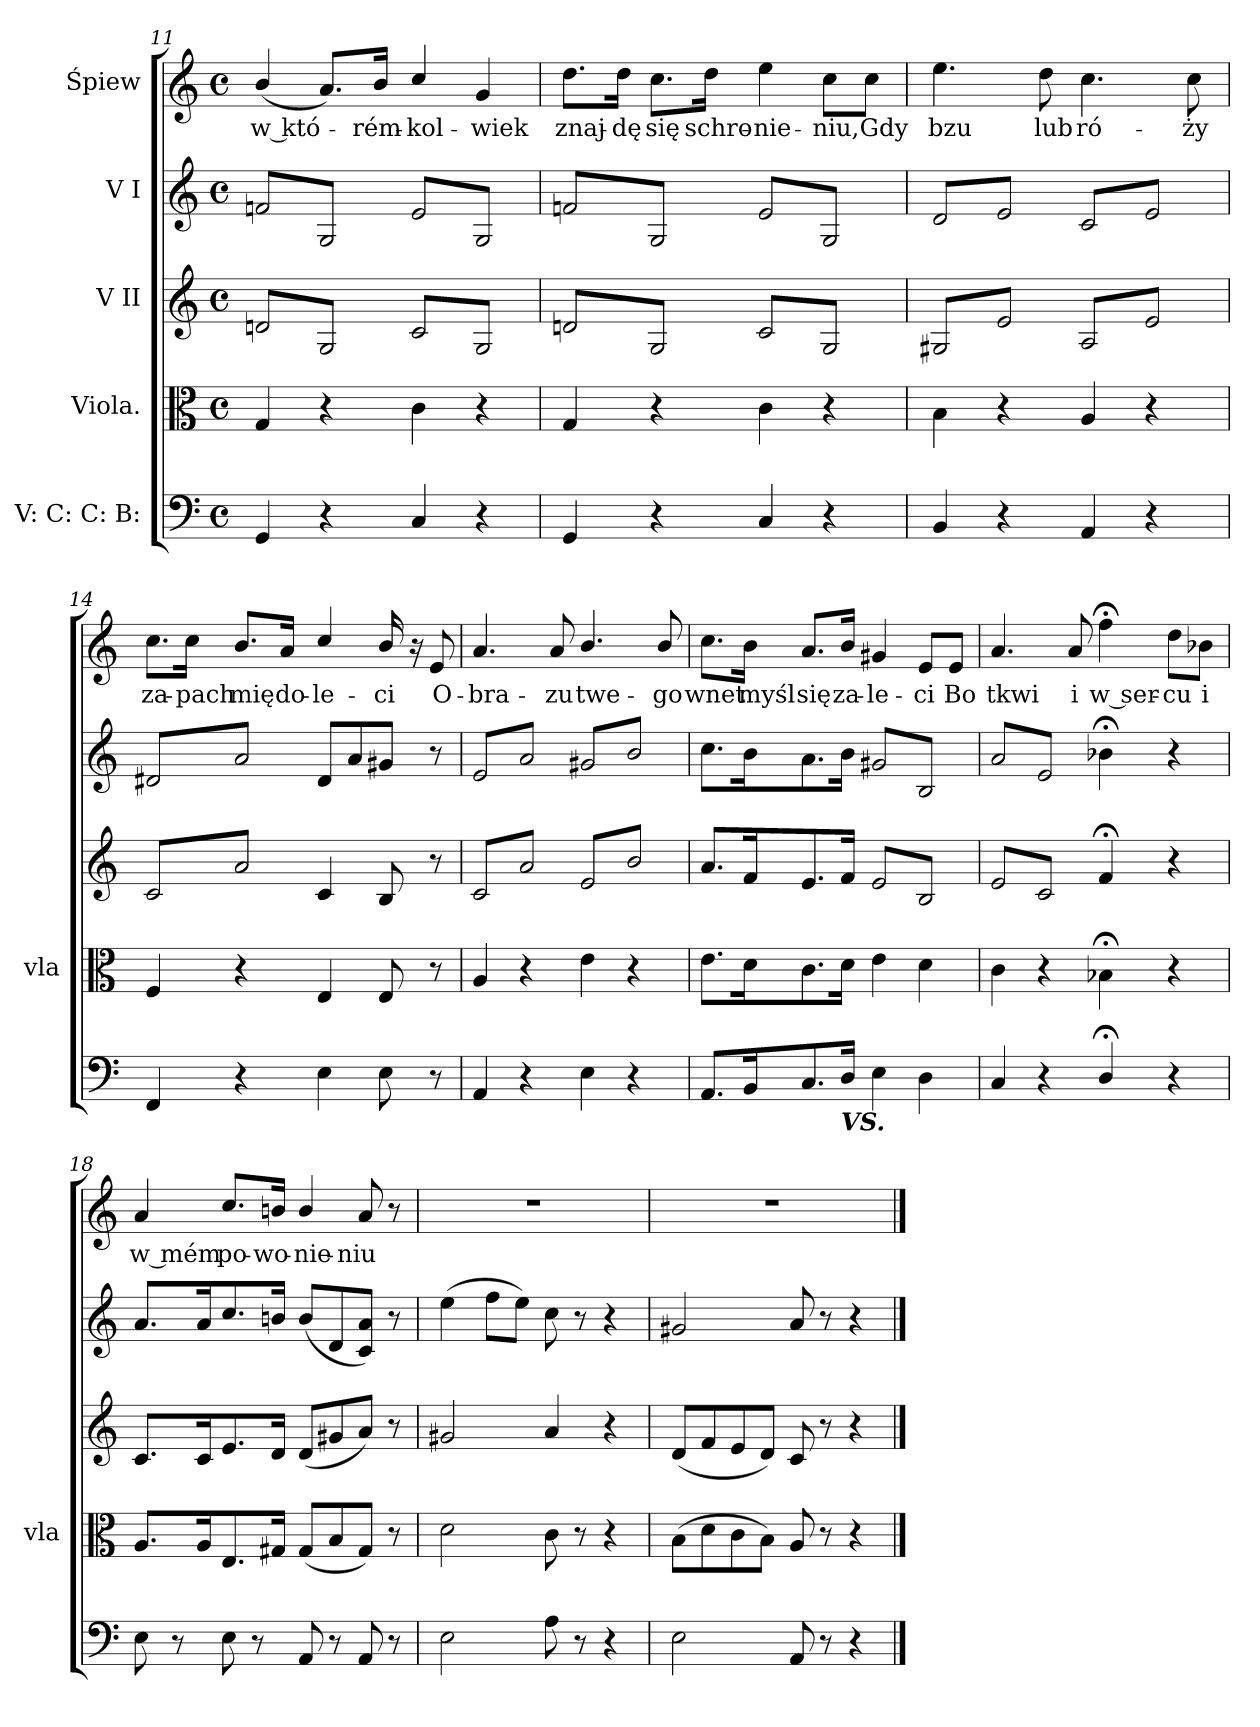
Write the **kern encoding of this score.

**kern	**kern	**kern	**kern	**kern	**text
*part5	*part4	*part3	*part2	*part1	*part1
*staff5	*staff4	*staff3	*staff2	*staff1	*staff1
*I"V: C: C: B:	*I"Viola.	*I"V II	*I"V I	*I"Śpiew	*
*	*I'vla	*	*	*	*
*clefF4	*clefC3	*clefG2	*clefG2	*clefG2	*
*k[]	*k[]	*k[]	*k[]	*k[]	*
*M4/4	*M4/4	*M4/4	*M4/4	*M4/4	*
*met(c)	*met(c)	*met(c)	*met(c)	*met(c)	*
=11	=11	=11	=11	=11	=11
*	*	*tremolo	*	*	*
*	*	*	*tremolo	*	*
4GG/	4G/	(<8dn/L	(<8fn/L	(<4b/	w któ-
.	.	8G/)	8G/)	.	.
4r	4r	8dn/	8fn/	8.a/L)	.
.	.	8G/)J	8G/)J	.	.
.	.	.	.	16b/Jk	-rém-
4C/	4c\	(<8c/L	(<8e/L	4cc/	-kol-
.	.	8G/)	8G/)	.	.
4r	4r	8c/	8e/	4g/	-wiek
.	.	8G/)J	8G/)J	.	.
=12	=12	=12	=12	=12	=12
4GG/	4G/	(<8dn/L	(<8fn/L	8.dd\L	znaj-
.	.	8G/)	8G/)	.	.
.	.	.	.	16dd\Jk	-dę
4r	4r	8dn/	8fn/	8.cc\L	się
.	.	8G/)J	8G/)J	.	.
.	.	.	.	16dd\Jk	schro-
4C/	4c\	(<8c/L	(<8e/L	4ee\	-nie-
.	.	8G/)	8G/)	.	.
4r	4r	8c/	8e/	8cc\L	-niu,
.	.	8G/)J	8G/)J	8cc\J	Gdy
=13	=13	=13	=13	=13	=13
4BB/	4B\	(<8G#X/L	(<8d/L	4.ee\	bzu
.	.	8e/)	8e/)	.	.
4r	4r	8G#X/	8d/	.	.
.	.	8e/)J	8e/)J	8dd\	lub
4AA/	4A/	(<8A/L	(<8c/L	4.cc\	ró-
.	.	8e/)	8e/)	.	.
4r	4r	8A/	8c/	.	.
.	.	8e/)J	8e/)J	8cc\	-ży
=14	=14	=14	=14	=14	=14
4FF/	4F/	(<8c/L	8d#X/L	8.cc\L	za-
.	.	8a/)	8a/	.	.
.	.	.	.	16cc\Jk	-pach
4r	4r	8c/	8d#X/	8.b/L	mię
.	.	8a/)J	8a/J	.	.
*	*	*	*Xtremolo	*	*
*	*	*Xtremolo	*	*	*
.	.	.	.	16a/Jk	do-
4E\	4E/	4c/	8d#/L	4cc/	-le-
.	.	.	8a/	.	.
8E\	8E/	8B/	8g#X/J	16b/	-ci
.	.	.	.	16r	.
8r	8r	8r	8r	8e/	O-
=15	=15	=15	=15	=15	=15
*	*	*tremolo	*	*	*
*	*	*	*tremolo	*	*
4AA/	4A/	(<8c/L	(<8e/L	4.a/	-bra-
.	.	8a/)	8a/)	.	.
4r	4r	8c/	8e/	.	.
.	.	8a/)J	8a/)J	8a/	-zu
4E\	4e\	(<8e/L	(<8g#X/L	4.b/	twe-
.	.	8b/)	8b/)	.	.
4r	4r	8e/	8g#X/	.	.
.	.	8b/)J	8b/)J	8b/	-go
*	*	*	*Xtremolo	*	*
*	*	*Xtremolo	*	*	*
=16	=16	=16	=16	=16	=16
8.AA/L	8.e\L	8.a/L	8.cc\L	8.cc\L	wnet
.	.	.	.	.	.
16BB/K	16d\K	16f/K	16b\K	16b\Jk	myśl
8.C/	8.c\	8.e/	8.a\	8.a/L	się
!LO:TX:b:Bi:t=VS.	!	!	!	!	!
16D/Jk	16d\Jk	16f/Jk	16b\Jk	16b/Jk	za-
*	*	*tremolo	*	*	*
*	*	*	*tremolo	*	*
4E\	4e\	(<8e/L	(<8g#X/L	4g#X/	-le-
.	.	8B/)	8B/)	.	.
4D\	4d\	8e/	8g#X/	8e/L	-ci
.	.	8B/)J	8B/)J	8e/J	Bo
=17	=17	=17	=17	=17	=17
4C/	4c\	(<8e/L	(<8a/L	4.a/	tkwi
.	.	8c/)	8e/)	.	.
4r	4r	8e/	8a/	.	.
.	.	8c/)J	8e/)J	8a/	i
*	*	*	*Xtremolo	*	*
*	*	*Xtremolo	*	*	*
4D;</	4B-X;<\	4f;</	4b-X;<\	4ff;<\	w ser-
.	.	.	.	.	.
4r	4r	4r	4r	8dd\L	-cu
.	.	.	.	8b-X\J	i
=18	=18	=18	=18	=18	=18
8E\	8.A/L	8.c/L	8.a/L	4a/	w mém
8r	.	.	.	.	.
.	16A/K	16c/K	16a/K	.	.
8E\	8.E/	8.e/	8.cc/	8.cc/L	po-
8r	.	.	.	.	.
.	16G#X/Jk	16d/Jk	16bn/Jk	16bn/Jk	-wo-
8AA/	(<8G#/L	(<8d/L	(<8b/L	4b/	-nie-
8r	8B/	8g#X/	8d/	.	.
8AA/	8G#/J)	8a/J)	8c/ 8a/J)	8a/	-niu
8r	8r	8r	8r	8r	.
=19	=19	=19	=19	=19	=19
2E\	2d\	2g#X/	(>4ee\	1r	.
.	.	.	8ff\L	.	.
.	.	.	8ee\J)	.	.
8A\	8c\	4a/	8cc\	.	.
8r	8r	.	8r	.	.
4r	4r	4r	4r	.	.
=20	=20	=20	=20	=20	=20
2E\	(>8B\L	(<8d/L	2g#X/	1r	.
.	8d\	8f/	.	.	.
.	8c\	8e/	.	.	.
.	8B\J)	8d/J)	.	.	.
8AA/	8A/	8c/	8a/	.	.
8r	8r	8r	8r	.	.
4r	4r	4r	4r	.	.
==	==	==	==	==	==
*-	*-	*-	*-	*-	*-
